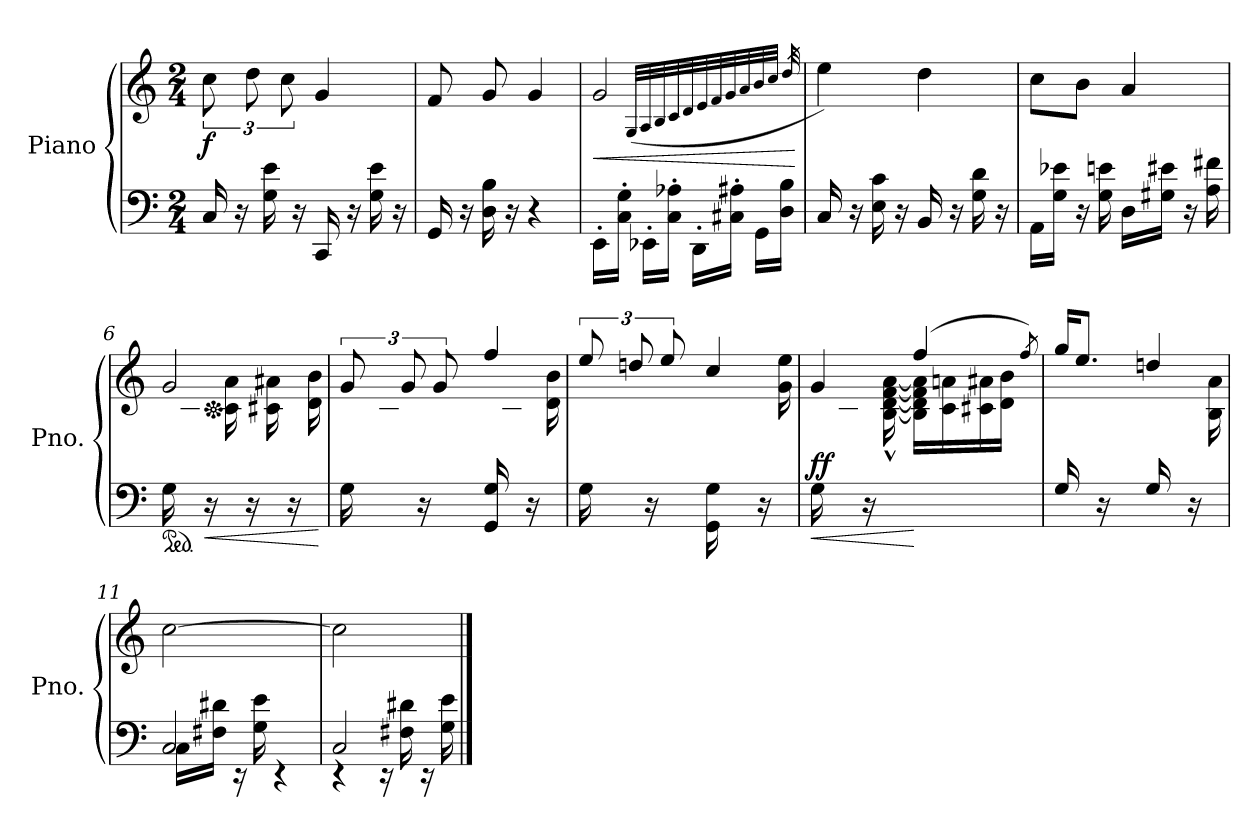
**kern	**kern	**dynam
*part1	*part1	*part1
*staff2	*staff1	*staff1/2
*I"Piano	*	*
*I'Pno.	*	*
*clefF4	*clefG2	*
*k[]	*k[]	*
*M2/4	*M2/4	*
*MM72	*MM72	*
=1	=1	=1
!	!	!LO:DY:b
16C/	12cc\	f
16r	.	.
.	12dd\	.
16G\ 16e\	.	.
.	12cc\	.
16r	.	.
16CC/	4g/	.
16r	.	.
16G\ 16e\	.	.
16r	.	.
=2	=2	=2
16GG/	8f/	.
16r	.	.
16D\ 16B\	8g/	.
16r	.	.
4r	4g/	.
=3	=3	=3
!	!	!LO:HP:b
16EE'\LL	2g/	<
16C\' 16G\'JJ	.	.
16EE-X'\LL	.	.
16C\' 16A-X\'JJ	.	.
16DD'\LL	.	.
16C#X\' 16A#X\'JJ	.	.
16GG\LL	.	.
16D\ 16B\JJ	.	.
.	(<32qG/LLL	.
.	32qA/	.
.	32qB/	.
.	32qc/	.
.	32qd/	.
.	32qe/	.
.	32qf/	.
.	32qg/	.
.	32qa/	.
.	32qb/	.
.	32qcc/JJJ	.
.	32qdd/	.
.	.	[
!!LO:LB:g=z
=4	=4	=4
16C/	4ee\)	.
16r	.	.
16E\ 16c\	.	.
16r	.	.
16BB/	4dd\	.
16r	.	.
16G\ 16d\	.	.
16r	.	.
=5	=5	=5
16AA\LL	8cc\L	.
16G\ 16e-X\JJ	.	.
16r	8b\J	.
16G\ 16en\	.	.
16D\LL	4a/	.
16G#X\ 16e#X\JJ	.	.
16r	.	.
16A\ 16f#X\	.	.
=6	=6	=6
*ped	*	*
*	*^	*
16G\LL	2g/	16ryy	.
16ryy	.	16B\ 16g\JJ	.
!	!	!	!LO:HP:b=2
*	*Xped	*	*
16r	.	16ryy	<
16ryy	.	16c\ 16a\	.
16r	.	16ryy	.
16ryy	.	16c#X\ 16a#X\	.
16r	.	16ryy	.
16ryy	.	16d\ 16b\	.
*	*v	*v	*
.	.	[
!!LO:LB:g=z
=7	=7	=7
*	*^	*
16G\LL	12g/	16ryy	.
16ryy	.	16c#X\ 16a#X\JJ	.
.	12g/	.	.
16r	.	16ryy	.
.	12g/	.	.
16ryy	.	16d\ 16b\	.
16GG/ 16G/LL	4ff/	16ryy	.
16ryy	.	16c#X\ 16a#i\JJ	.
16r	.	16ryy	.
16ryy	.	16d\ 16b\	.
=8	=8	=8	=8
16G\LL	12ee/	16ryy	.
16ryy	.	16d#X\ 16b\JJ	.
.	12ddn/	.	.
16r	.	16ryy	.
.	12ee/	.	.
16ryy	.	16e\ 16cc\	.
16GG\ 16G\LL	4cc/	16ryy	.
16ryy	.	16f#X\ 16dd#X\JJ	.
16r	.	16ryy	.
16ryy	.	16g\ 16ee\	.
=9	=9	=9	=9
!	!	!	!LO:HP:b=2
!	!	!	!LO:DY:n=1:b
16G\LL	4g/	16ryy	< ff
16ryy	.	16B\ 16d\ 16f\ 16a-X\JJ	.
16r	.	16ryy	.
4ryy	.	[16B\^^ [16d\^^ [16f\^^ [16a-\^^	.
.	(>4ff/	16B\] 16d\] 16f\] 16a-\]LL	[
.	.	16c\ 16an\	.
.	.	16c#X\ 16a#X\	.
16ryy	.	16d\ 16b\JJ	.
.	8qff/)	.	.
!!LO:LB:g=z	!!
=10	=10	=10	=10
16G/LL	16gg/KL	16ryy	.
16ryy	8.ee/J	16d#X\ 16b\JJ	.
16r	.	16ryy	.
16ryy	.	16e\ 16cc#X\	.
16G/LL	4ddn/	16ryy	.
16ryy	.	16f\ 16dd\JJ	.
16r	.	16ryy	.
16ryy	.	16B\ 16a\	.
*	*v	*v	*
=11	=11	=11
*^	*	*
2C/	16C\LL	[2cc\	.
.	16F#X\ 16d#X\JJ	.	.
.	16r	.	.
.	16G\ 16e\	.	.
.	4r	.	.
=12	=12	=12	=12
2C/	4r	2cc\]	.
.	16r	.	.
.	16F#X\ 16d#X\	.	.
.	16r	.	.
.	16G\ 16e\	.	.
*v	*v	*	*
==	==	==
*-	*-	*-
